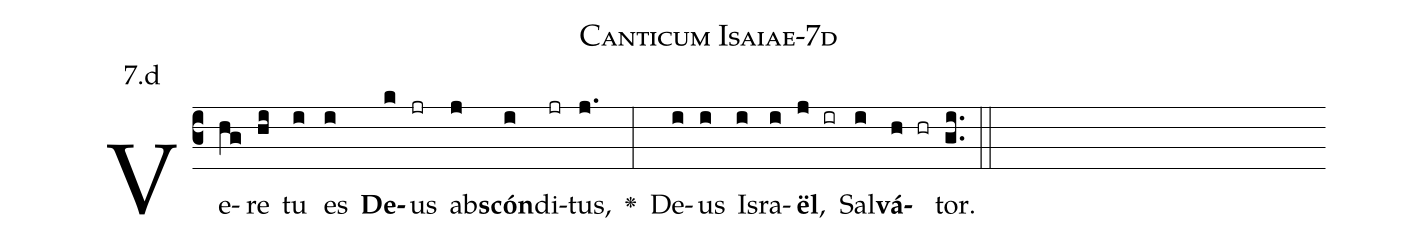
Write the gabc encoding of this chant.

name: Canticum Isaiae-7d;
annotation: 7.d;
%%
(c3)Ve(hg)re(hi) tu(i) es(i) <b>De</b>(k)us(jr) ab(j)<b>scón</b>(i)di(jr)tus,(j.) <v>\greheightstar</v>(:) De(i)us(i) Is(i)ra(i)<b>ël</b>,(j ir) Sal(i)<b>vá</b>(h hr)tor.(gi..) (::)


%E(i) u(i) o(j) u(i) a(h) e.(gi..) (::)
